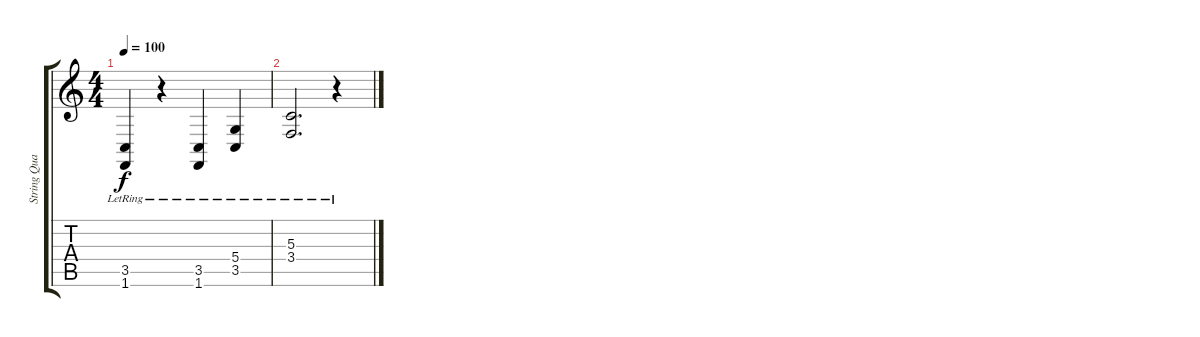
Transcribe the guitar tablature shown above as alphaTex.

\track ("String Quartet 2" "String Qua") {instrument stringensemble1}
\staff {score tabs}
\tuning (E4 B3 G3 D3 A2 E2) {hide}
\ts (4 4)
\tempo 100
\clef g2
\ks c
(3.5{lr} 1.6{lr}).4{dy f} r.4 (3.5{lr} 1.6{lr}).4 (5.4{lr} 3.5{lr}).4 |
(5.3{lr} 3.4{lr}).2{d} r.4
